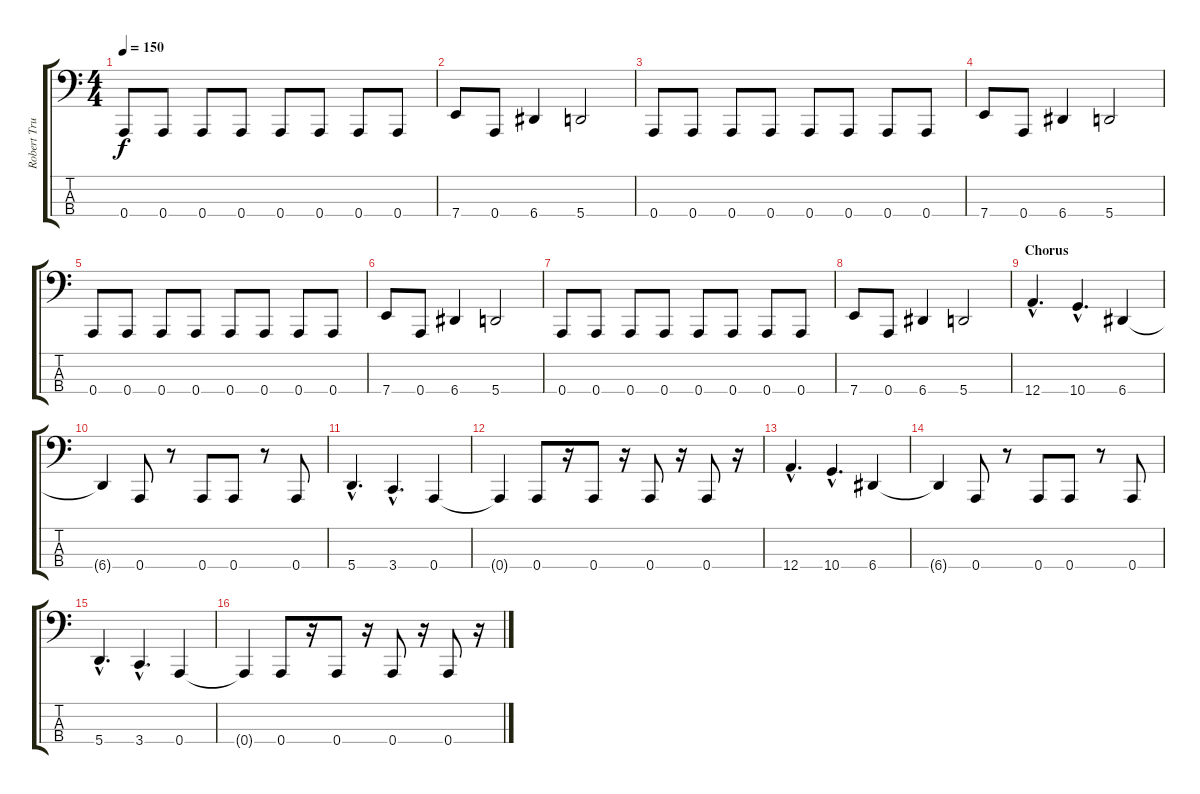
\track ("Robert Trujillio" "Robert Tru") {instrument electricbasspick}
\staff {score tabs}
\tuning (G2 D2 A1 A0) {hide}
\ts (4 4)
\tempo 150
\clef f4
\ks c
0.4.8{dy f} 0.4.8 0.4.8 0.4.8 0.4.8 0.4.8 0.4.8 0.4.8 |
7.4.8 0.4.8 6.4.4 5.4.2 |
0.4.8 0.4.8 0.4.8 0.4.8 0.4.8 0.4.8 0.4.8 0.4.8 |
7.4.8 0.4.8 6.4.4 5.4.2 |
0.4.8 0.4.8 0.4.8 0.4.8 0.4.8 0.4.8 0.4.8 0.4.8 |
7.4.8 0.4.8 6.4.4 5.4.2 |
0.4.8 0.4.8 0.4.8 0.4.8 0.4.8 0.4.8 0.4.8 0.4.8 |
7.4.8 0.4.8 6.4.4 5.4.2 |
\section ("" "Chorus")
12.4{hac}.4{d} 10.4{hac}.4{d} 6.4.4 |
6.4{t}.4 0.4.8 r.8 0.4.8 0.4.8 r.8 0.4.8 |
5.4{hac}.4{d} 3.4{hac}.4{d} 0.4.4 |
0.4{t}.4 0.4.8 r.16 0.4.8 r.16 0.4.8 r.16 0.4.8 r.16 |
12.4{hac}.4{d} 10.4{hac}.4{d} 6.4.4 |
6.4{t}.4 0.4.8 r.8 0.4.8 0.4.8 r.8 0.4.8 |
5.4{hac}.4{d} 3.4{hac}.4{d} 0.4.4 |
0.4{t}.4 0.4.8 r.16 0.4.8 r.16 0.4.8 r.16 0.4.8 r.16
